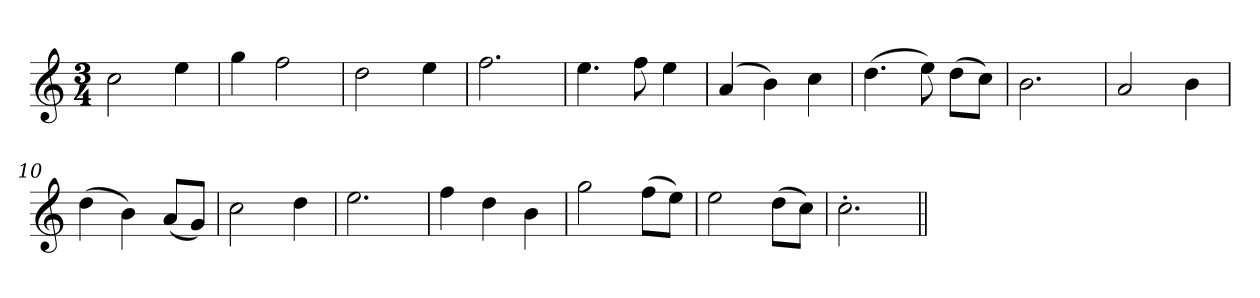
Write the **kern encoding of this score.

**kern
*part1
*staff1
*clefG2
*k[]
*M3/4
*MM120
=1
2cc\
4ee\
=2
4gg\
2ff\
=3
2dd\
4ee\
=4
2.ff\
=5
4.ee\
8ff\
4ee\
=6
(>4a/
4b\)
4cc\
=7
(>4.dd\
8ee\)
(>8dd\L
8cc\J)
=8
2.b\
=9
2a/
4b\
=10
(>4dd\
4b\)
(<8a/L
8g/J)
=11
2cc\
4dd\
=12
2.ee\
=13
4ff\
4dd\
4b\
=14
2gg\
(>8ff\L
8ee\J)
!!LO:LB:g=z
=15
2ee\
(>8dd\L
8cc\J)
=16
2.cc'\
=||
*-
